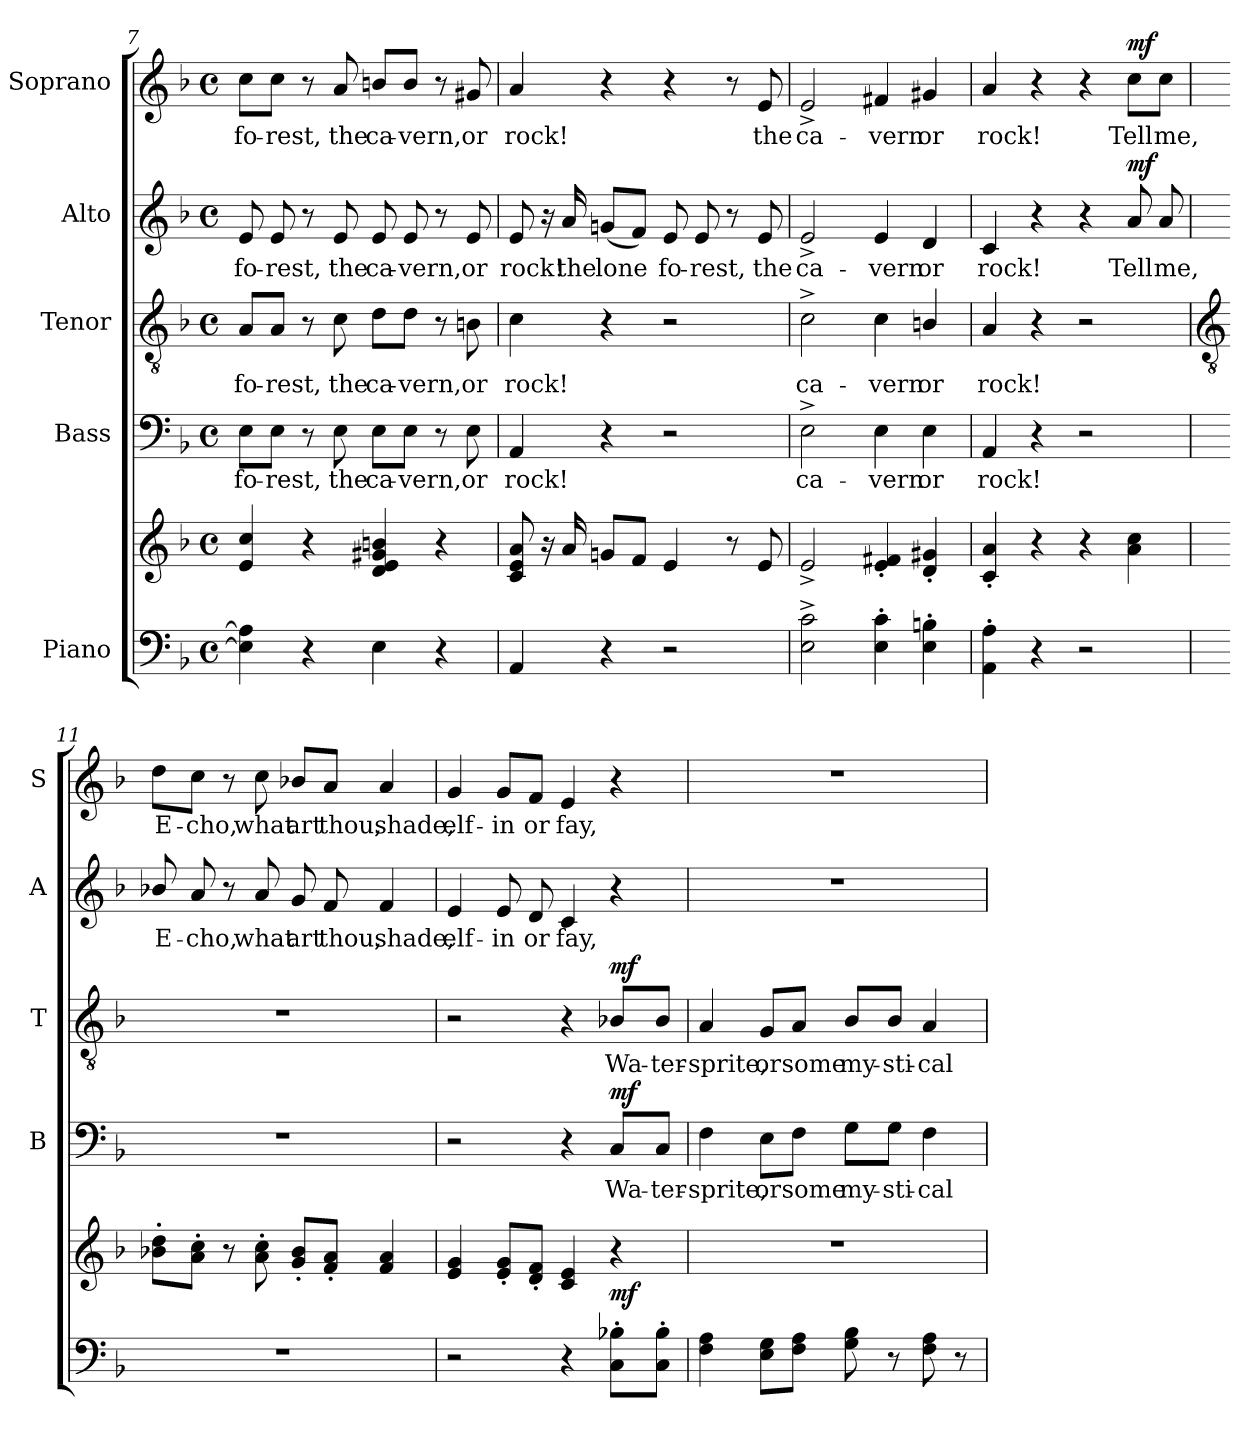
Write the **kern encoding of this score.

**kern	**kern	**dynam	**kern	**text	**dynam	**kern	**text	**dynam	**kern	**text	**dynam	**kern	**text	**dynam
*part5	*part5	*part5	*part4	*part4	*part4	*part3	*part3	*part3	*part2	*part2	*part2	*part1	*part1	*part1
*staff6	*staff5	*staff5/6	*staff4	*staff4	*staff4	*staff3	*staff3	*staff3	*staff2	*staff2	*staff2	*staff1	*staff1	*staff1
*I"Piano	*	*	*I"Bass	*	*	*I"Tenor	*	*	*I"Alto	*	*	*I"Soprano	*	*
*	*	*	*I'B	*	*	*I'T	*	*	*I'A	*	*	*I'S	*	*
!!LO:LB:g=z
*clefF4	*clefG2	*	*clefF4	*	*	*clefGv2	*	*	*clefG2	*	*	*clefG2	*	*
*k[b-]	*k[b-]	*	*k[b-]	*	*	*k[b-]	*	*	*k[b-]	*	*	*k[b-]	*	*
*F:	*F:	*	*F:	*	*	*F:	*	*	*F:	*	*	*F:	*	*
*M4/4	*M4/4	*	*M4/4	*	*	*M4/4	*	*	*M4/4	*	*	*M4/4	*	*
*met(c)	*met(c)	*	*met(c)	*	*	*met(c)	*	*	*met(c)	*	*	*met(c)	*	*
=7	=7	=7	=7	=7	=7	=7	=7	=7	=7	=7	=7	=7	=7	=7
!	!	!	!	!LO:LY:b	!	!	!LO:LY:b	!	!	!LO:LY:b	!	!	!LO:LY:b	!
4E] 4A]	4e 4cc	.	8E\L	fo-	.	8A/L	fo-	.	8e	fo-	.	8cc\L	fo-	.
!	!	!	!	!LO:LY:b	!	!	!LO:LY:b	!	!	!LO:LY:b	!	!	!LO:LY:b	!
.	.	.	8E\J	-rest,	.	8A/J	-rest,	.	8e	-rest,	.	8cc\J	-rest,	.
4r	4r	.	8r	.	.	8r	.	.	8r	.	.	8r	.	.
!	!	!	!	!LO:LY:b	!	!	!LO:LY:b	!	!	!LO:LY:b	!	!	!LO:LY:b	!
.	.	.	8E	the	.	8c	the	.	8e	the	.	8a	the	.
!	!	!	!	!LO:LY:b	!	!	!LO:LY:b	!	!	!LO:LY:b	!	!	!LO:LY:b	!
4E	4d/ 4e/ 4g#X/ 4bn/	.	8E\L	ca-	.	8d\L	ca-	.	8e	ca-	.	8bn/L	ca-	.
!	!	!	!	!LO:LY:b	!	!	!LO:LY:b	!	!	!LO:LY:b	!	!	!LO:LY:b	!
.	.	.	8E\J	-vern,	.	8d\J	-vern,	.	8e	-vern,	.	8b/J	-vern,	.
4r	4r	.	8r	.	.	8r	.	.	8r	.	.	8r	.	.
!	!	!	!	!LO:LY:b	!	!	!LO:LY:b	!	!	!LO:LY:b	!	!	!LO:LY:b	!
.	.	.	8E	or	.	8Bn	or	.	8e	or	.	8g#X	or	.
=8	=8	=8	=8	=8	=8	=8	=8	=8	=8	=8	=8	=8	=8	=8
!	!	!	!	!LO:LY:b	!	!	!LO:LY:b	!	!	!LO:LY:b	!	!	!LO:LY:b	!
4AA	8c 8e 8a	.	4AA	rock!	.	4c	rock!	.	8e	rock!	.	4a	rock!	.
.	16r	.	.	.	.	.	.	.	16r	.	.	.	.	.
!	!	!	!	!	!	!	!	!	!	!LO:LY:b	!	!	!	!
.	16a	.	.	.	.	.	.	.	16a	the	.	.	.	.
!	!	!	!	!	!	!	!	!	!	!LO:LY:b	!	!	!	!
4r	8gnL	.	4r	.	.	4r	.	.	(<8gnL	lone	.	4r	.	.
.	8fJ	.	.	.	.	.	.	.	8fJ)	.	.	.	.	.
!	!	!	!	!	!	!	!	!	!	!LO:LY:b	!	!	!	!
2r	4e	.	2r	.	.	2r	.	.	8e	fo-	.	4r	.	.
!	!	!	!	!	!	!	!	!	!	!LO:LY:b	!	!	!	!
.	.	.	.	.	.	.	.	.	8e	-rest,	.	.	.	.
.	8r	.	.	.	.	.	.	.	8r	.	.	8r	.	.
!	!	!	!	!	!	!	!	!	!	!LO:LY:b	!	!	!LO:LY:b	!
.	8e	.	.	.	.	.	.	.	8e	the	.	8e	the	.
=9	=9	=9	=9	=9	=9	=9	=9	=9	=9	=9	=9	=9	=9	=9
!	!	!	!	!LO:LY:b	!	!	!LO:LY:b	!	!	!LO:LY:b	!	!	!LO:LY:b	!
2E^ 2c^	2e^	.	2E^	ca-	.	2c^	ca-	.	2e^	ca-	.	2e^	ca-	.
!	!	!	!	!LO:LY:b	!	!	!LO:LY:b	!	!	!LO:LY:b	!	!	!LO:LY:b	!
4E' 4c'	4e' 4f#X'	.	4E	-vern	.	4c	-vern	.	4e	-vern	.	4f#X	-vern	.
!	!	!	!	!LO:LY:b	!	!	!LO:LY:b	!	!	!LO:LY:b	!	!	!LO:LY:b	!
4E' 4Bn'	4d' 4g#X'	.	4E	or	.	4Bn/	or	.	4d	or	.	4g#X	or	.
=10	=10	=10	=10	=10	=10	=10	=10	=10	=10	=10	=10	=10	=10	=10
!	!	!	!	!LO:LY:b	!	!	!LO:LY:b	!	!	!LO:LY:b	!	!	!LO:LY:b	!
4AA' 4A'	4c' 4a'	.	4AA	rock!	.	4A	rock!	.	4c	rock!	.	4a	rock!	.
4r	4r	.	4r	.	.	4r	.	.	4r	.	.	4r	.	.
2r	4r	.	2r	.	.	2r	.	.	4r	.	.	4r	.	.
!	!	!	!	!	!	!	!	!	!	!LO:LY:b	!LO:DY:b	!	!LO:LY:b	!LO:DY:b
.	4a 4cc	.	.	.	.	.	.	.	8a	Tell	mf	8cc\L	Tell	mf
!	!	!	!	!	!	!	!	!	!	!LO:LY:b	!	!	!LO:LY:b	!
.	.	.	.	.	.	.	.	.	8a	me,	.	8cc\J	me,	.
!!LO:LB:g=z
=11	=11	=11	=11	=11	=11	=11	=11	=11	=11	=11	=11	=11	=11	=11
*	*	*	*	*	*	*clefGv2	*	*	*	*	*	*	*	*
!	!	!	!	!	!	!	!	!	!	!LO:LY:b	!	!	!LO:LY:b	!
1r	8b-X' 8dd'L	.	1r	.	.	1r	.	.	8b-X/	E-	.	8dd\L	E-	.
!	!	!	!	!	!	!	!	!	!	!LO:LY:b	!	!	!LO:LY:b	!
.	8a' 8cc'J	.	.	.	.	.	.	.	8a	-cho,	.	8cc\J	-cho,	.
.	8r	.	.	.	.	.	.	.	8r	.	.	8r	.	.
!	!	!	!	!	!	!	!	!	!	!LO:LY:b	!	!	!LO:LY:b	!
.	8a' 8cc'	.	.	.	.	.	.	.	8a	what	.	8cc	what	.
!	!	!	!	!	!	!	!	!	!	!LO:LY:b	!	!	!LO:LY:b	!
.	8g/' 8b-/'L	.	.	.	.	.	.	.	8g	art	.	8b-X/L	art	.
!	!	!	!	!	!	!	!	!	!	!LO:LY:b	!	!	!LO:LY:b	!
.	8f' 8a'J	.	.	.	.	.	.	.	8f	thou,	.	8a/J	thou,	.
!	!	!	!	!	!	!	!	!	!	!LO:LY:b	!	!	!LO:LY:b	!
.	4f 4a	.	.	.	.	.	.	.	4f	shade,	.	4a	shade,	.
=12	=12	=12	=12	=12	=12	=12	=12	=12	=12	=12	=12	=12	=12	=12
!	!	!	!	!	!	!	!	!	!	!LO:LY:b	!	!	!LO:LY:b	!
2r	4e 4g	.	2r	.	.	2r	.	.	4e	elf-	.	4g	elf-	.
!	!	!	!	!	!	!	!	!	!	!LO:LY:b	!	!	!LO:LY:b	!
.	8e' 8g'L	.	.	.	.	.	.	.	8e	-in	.	8g/L	-in	.
!	!	!	!	!	!	!	!	!	!	!LO:LY:b	!	!	!LO:LY:b	!
.	8d' 8f'J	.	.	.	.	.	.	.	8d	or	.	8f/J	or	.
!	!	!	!	!	!	!	!	!	!	!LO:LY:b	!	!	!LO:LY:b	!
4r	4c 4e	.	4r	.	.	4r	.	.	4c	fay,	.	4e	fay,	.
!	!	!LO:DY:a=2	!	!LO:LY:b	!LO:DY:b	!	!LO:LY:b	!LO:DY:b	!	!	!	!	!	!
8C' 8B-X'L	4r	mf	8C/L	Wa-	mf	8B-X/L	Wa-	mf	4r	.	.	4r	.	.
!	!	!	!	!LO:LY:b	!	!	!LO:LY:b	!	!	!	!	!	!	!
8C' 8B-'J	.	.	8C/J	-ter-	.	8B-/J	-ter-	.	.	.	.	.	.	.
=13	=13	=13	=13	=13	=13	=13	=13	=13	=13	=13	=13	=13	=13	=13
!	!	!	!	!LO:LY:b	!	!	!LO:LY:b	!	!	!	!	!	!	!
4F 4A	1r	.	4F	-sprite,	.	4A	-sprite,	.	1r	.	.	1r	.	.
!	!	!	!	!LO:LY:b	!	!	!LO:LY:b	!	!	!	!	!	!	!
8E 8GL	.	.	8E\L	or	.	8G/L	or	.	.	.	.	.	.	.
!	!	!	!	!LO:LY:b	!	!	!LO:LY:b	!	!	!	!	!	!	!
8F 8AJ	.	.	8F\J	some	.	8A/J	some	.	.	.	.	.	.	.
!	!	!	!	!LO:LY:b	!	!	!LO:LY:b	!	!	!	!	!	!	!
8G 8B-	.	.	8G\L	my-	.	8B-/L	my-	.	.	.	.	.	.	.
!	!	!	!	!LO:LY:b	!	!	!LO:LY:b	!	!	!	!	!	!	!
8r	.	.	8G\J	-sti-	.	8B-/J	-sti-	.	.	.	.	.	.	.
!	!	!	!	!LO:LY:b	!	!	!LO:LY:b	!	!	!	!	!	!	!
8F 8A	.	.	4F	-cal	.	4A	-cal	.	.	.	.	.	.	.
8r	.	.	.	.	.	.	.	.	.	.	.	.	.	.
=	=	=	=	=	=	=	=	=	=	=	=	=	=	=
*-	*-	*-	*-	*-	*-	*-	*-	*-	*-	*-	*-	*-	*-	*-
